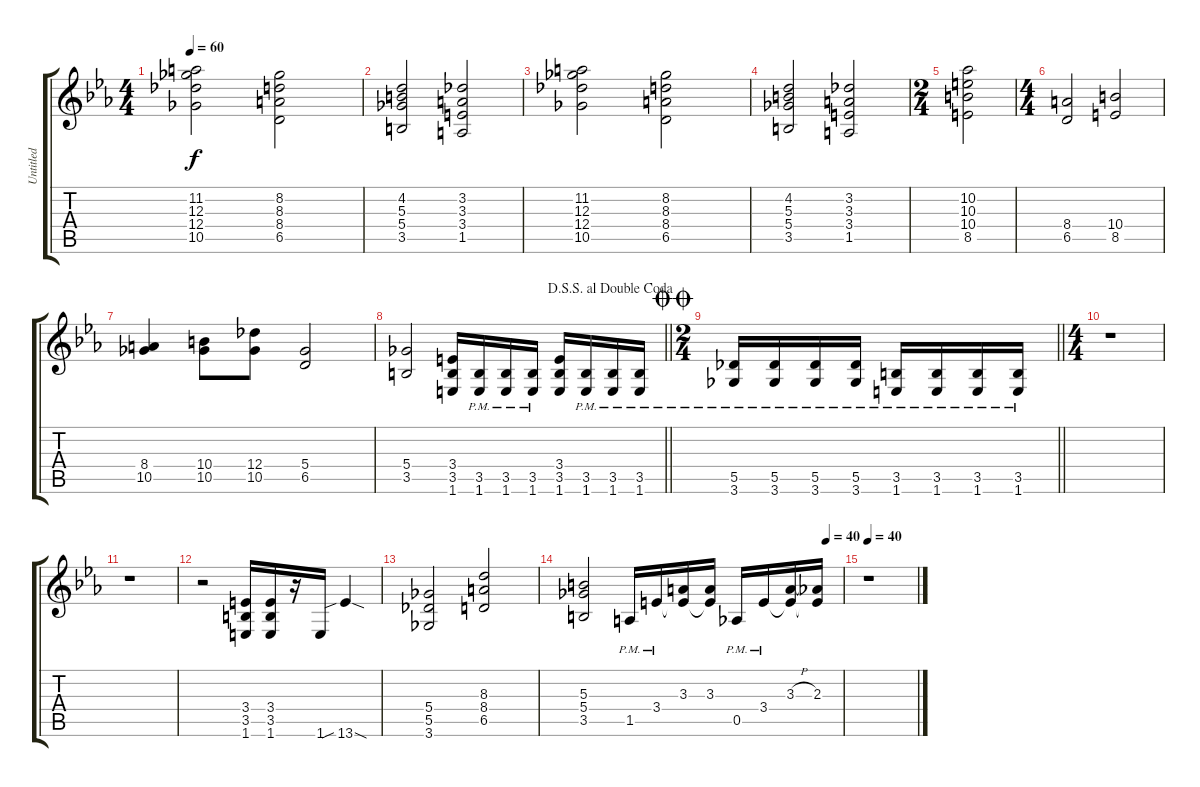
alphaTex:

\track ("Untitled" "Untitled") {instrument distortionguitar}
\staff {score tabs}
\tuning (Eb4 Bb3 Gb3 Db3 Ab2 Eb2) {hide}
\ts (4 4)
\tempo 60
\clef g2
\ks eb
(11.2 12.3 12.4 10.5).2{dy f} (8.2 8.3 8.4 6.5).2 |
(4.2 5.3 5.4 3.5).2 (3.2 3.3 3.4 1.5).2 |
(11.2 12.3 12.4 10.5).2 (8.2 8.3 8.4 6.5).2 |
(4.2 5.3 5.4 3.5).2 (3.2 3.3 3.4 1.5).2 |
\ts (2 4)
(10.2 10.3 10.4 8.5).2 |
\ts (4 4)
(8.4 6.5).2 (10.4 8.5).2 |
(8.4 10.5).4 (10.4 10.5).8 (12.4 10.5).8 (5.4 6.5).2 |
\jump dalsegnosegnoaldoublecoda
\barLineRight lightlight
(5.4 3.5).2 (3.4 3.5 1.6).16 (3.5{pm} 1.6{pm}).16 (3.5{pm} 1.6{pm}).16 (3.5{pm} 1.6{pm}).16 (3.4 3.5 1.6).16 (3.5{pm} 1.6{pm}).16 (3.5{pm} 1.6{pm}).16 (3.5{pm} 1.6{pm}).16 |
\ts (2 4)
\jump doublecoda
\barLineRight lightlight
(5.5{pm} 3.6{pm}).16 (5.5{pm} 3.6{pm}).16 (5.5{pm} 3.6{pm}).16 (5.5{pm} 3.6{pm}).16 (3.5{pm} 1.6{pm}).16 (3.5{pm} 1.6{pm}).16 (3.5{pm} 1.6{pm}).16 (3.5{pm} 1.6{pm}).16 |
\ts (4 4)
r.1 |
r.1 |
r.2 (3.4 3.5 1.6).16 (3.4 3.5 1.6).16 r.16 1.6.16 13.6{sib sod}.4 |
(5.4 5.5 3.6).2 (8.3 8.4 6.5).2 |
\tempo (40 0.9375)
(5.3 5.4 3.5).2 1.5{pm}.16 3.4{pm}.16 (3.3 3.4{t}).16 (3.3 3.4{t}).16 0.5{pm}.16 3.4{pm}.16 (3.3{h} 3.4{t}).16 (2.3 3.4{t}).16 |
\tempo 40
r.1
